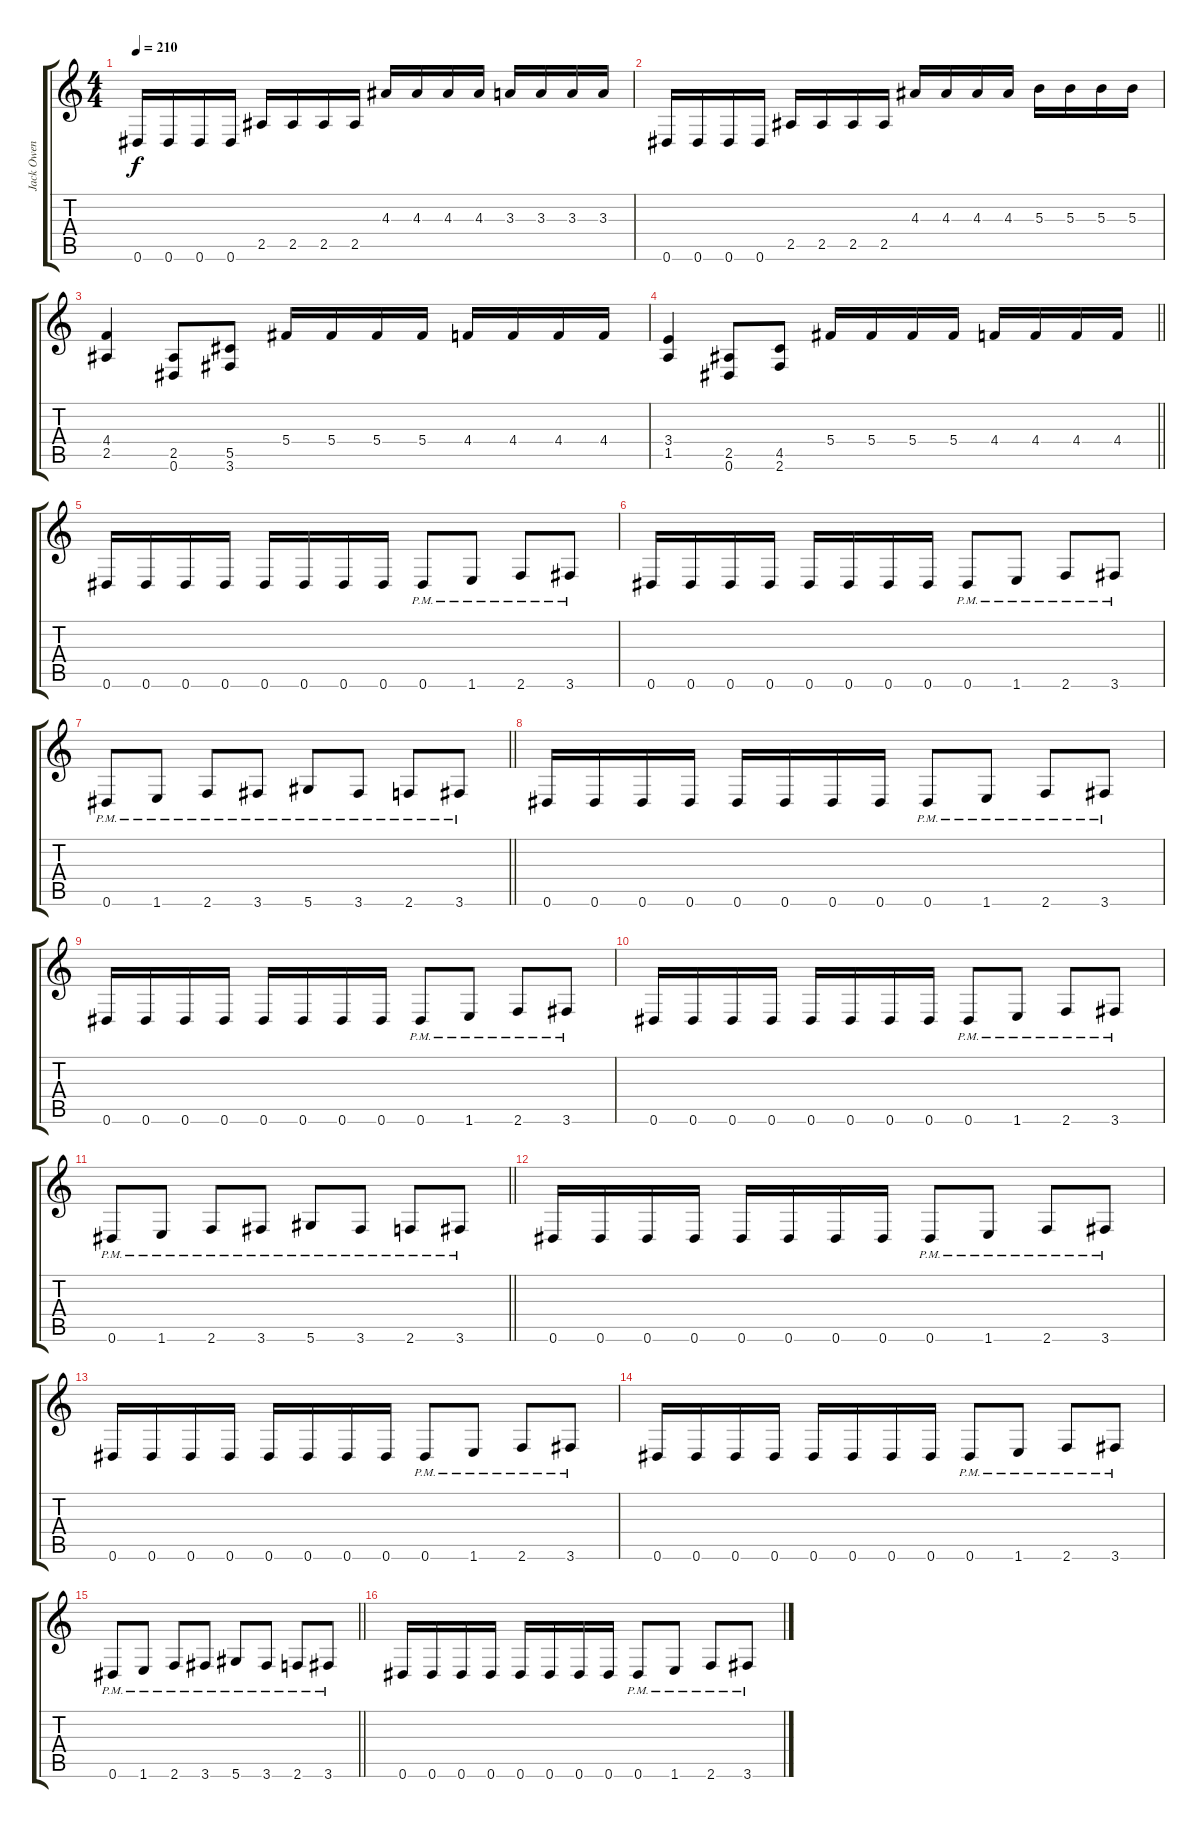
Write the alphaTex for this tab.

\track ("Jack Owen" "Jack Owen") {instrument overdrivenguitar}
\staff {score tabs}
\tuning (Eb4 Bb3 Gb3 Db3 Ab2 Eb2) {hide}
\ts (4 4)
\tempo 210
\clef g2
\ks c
0.6.16{dy f} 0.6.16 0.6.16 0.6.16 2.5.16 2.5.16 2.5.16 2.5.16 4.3.16 4.3.16 4.3.16 4.3.16 3.3.16 3.3.16 3.3.16 3.3.16 |
0.6.16 0.6.16 0.6.16 0.6.16 2.5.16 2.5.16 2.5.16 2.5.16 4.3.16 4.3.16 4.3.16 4.3.16 5.3.16 5.3.16 5.3.16 5.3.16 |
(4.4 2.5).4 (2.5 0.6).8 (5.5 3.6).8 5.4.16 5.4.16 5.4.16 5.4.16 4.4.16 4.4.16 4.4.16 4.4.16 |
\barLineRight lightlight
(3.4 1.5).4 (2.5 0.6).8 (4.5 2.6).8 5.4.16 5.4.16 5.4.16 5.4.16 4.4.16 4.4.16 4.4.16 4.4.16 |
0.6.16 0.6.16 0.6.16 0.6.16 0.6.16 0.6.16 0.6.16 0.6.16 0.6{pm}.8 1.6{pm}.8 2.6{pm}.8 3.6{pm}.8 |
0.6.16 0.6.16 0.6.16 0.6.16 0.6.16 0.6.16 0.6.16 0.6.16 0.6{pm}.8 1.6{pm}.8 2.6{pm}.8 3.6{pm}.8 |
\barLineRight lightlight
0.6{pm}.8 1.6{pm}.8 2.6{pm}.8 3.6{pm}.8 5.6{pm}.8 3.6{pm}.8 2.6{pm}.8 3.6{pm}.8 |
0.6.16 0.6.16 0.6.16 0.6.16 0.6.16 0.6.16 0.6.16 0.6.16 0.6{pm}.8 1.6{pm}.8 2.6{pm}.8 3.6{pm}.8 |
0.6.16 0.6.16 0.6.16 0.6.16 0.6.16 0.6.16 0.6.16 0.6.16 0.6{pm}.8 1.6{pm}.8 2.6{pm}.8 3.6{pm}.8 |
0.6.16 0.6.16 0.6.16 0.6.16 0.6.16 0.6.16 0.6.16 0.6.16 0.6{pm}.8 1.6{pm}.8 2.6{pm}.8 3.6{pm}.8 |
\barLineRight lightlight
0.6{pm}.8 1.6{pm}.8 2.6{pm}.8 3.6{pm}.8 5.6{pm}.8 3.6{pm}.8 2.6{pm}.8 3.6{pm}.8 |
0.6.16 0.6.16 0.6.16 0.6.16 0.6.16 0.6.16 0.6.16 0.6.16 0.6{pm}.8 1.6{pm}.8 2.6{pm}.8 3.6{pm}.8 |
0.6.16 0.6.16 0.6.16 0.6.16 0.6.16 0.6.16 0.6.16 0.6.16 0.6{pm}.8 1.6{pm}.8 2.6{pm}.8 3.6{pm}.8 |
0.6.16 0.6.16 0.6.16 0.6.16 0.6.16 0.6.16 0.6.16 0.6.16 0.6{pm}.8 1.6{pm}.8 2.6{pm}.8 3.6{pm}.8 |
\barLineRight lightlight
0.6{pm}.8 1.6{pm}.8 2.6{pm}.8 3.6{pm}.8 5.6{pm}.8 3.6{pm}.8 2.6{pm}.8 3.6{pm}.8 |
0.6.16 0.6.16 0.6.16 0.6.16 0.6.16 0.6.16 0.6.16 0.6.16 0.6{pm}.8 1.6{pm}.8 2.6{pm}.8 3.6{pm}.8
